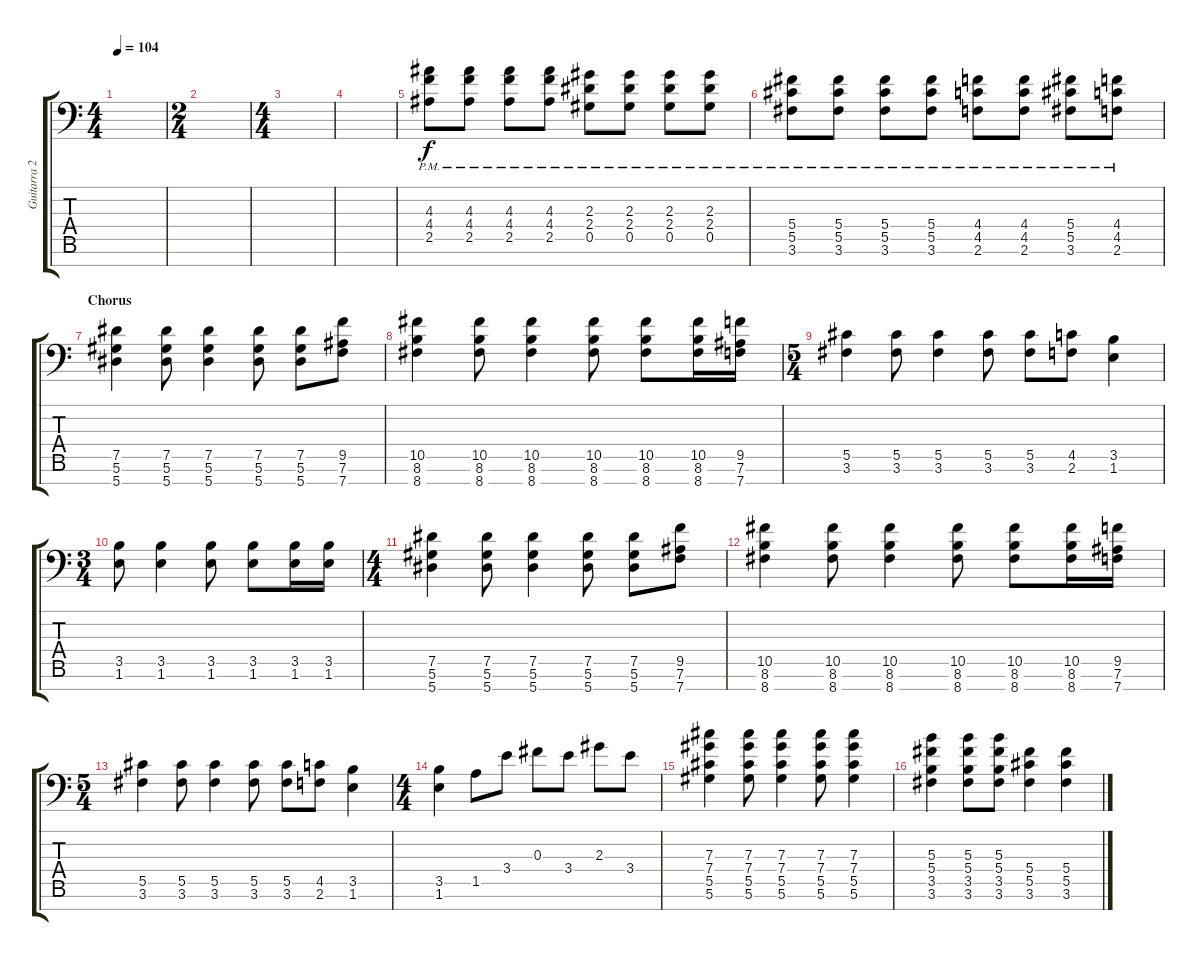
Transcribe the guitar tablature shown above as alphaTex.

\track ("Guitarra 2" "Guitarra 2") {instrument distortionguitar}
\staff {score tabs}
\tuning (Eb4 Bb3 Gb3 Db3 Ab2 Eb2 Bb1) {hide}
\ts (4 4)
\tempo 104
\clef f4
\ks c
|
\ts (2 4)
|
\ts (4 4)
|
|
(4.3{pm} 4.4 2.5).8{instrument distortionguitar} (4.3{pm} 4.4 2.5).8{instrument distortionguitar} (4.3{pm} 4.4 2.5).8{instrument distortionguitar} (4.3{pm} 4.4 2.5).8{instrument distortionguitar} (2.3{pm} 2.4 0.5).8{instrument distortionguitar} (2.3{pm} 2.4 0.5).8{instrument distortionguitar} (2.3{pm} 2.4 0.5).8{instrument distortionguitar} (2.3{pm} 2.4 0.5).8{instrument distortionguitar} |
(5.4 5.5 3.6{pm}).8{instrument distortionguitar} (5.4 5.5 3.6{pm}).8{instrument distortionguitar} (5.4 5.5 3.6{pm}).8{instrument distortionguitar} (5.4 5.5 3.6{pm}).8{instrument distortionguitar} (4.4 4.5 2.6{pm}).8{instrument distortionguitar} (4.4 4.5 2.6{pm}).8{instrument distortionguitar} (5.4 5.5 3.6{pm}).8{instrument distortionguitar} (4.4 4.5 2.6{pm}).8{instrument distortionguitar} |
\section ("" "Chorus")
(7.5 5.6 5.7).4 (7.5 5.6 5.7).8 (7.5 5.6 5.7).4 (7.5 5.6 5.7).8 (7.5 5.6 5.7).8 (9.5 7.6 7.7).8 |
(10.5 8.6 8.7).4 (10.5 8.6 8.7).8 (10.5 8.6 8.7).4 (10.5 8.6 8.7).8 (10.5 8.6 8.7).8 (10.5 8.6 8.7).16 (9.5 7.6 7.7).16 |
\ts (5 4)
(5.5 3.6).4 (5.5 3.6).8 (5.5 3.6).4 (5.5 3.6).8 (5.5 3.6).8 (4.5 2.6).8 (3.5 1.6).4 |
\ts (3 4)
(3.5 1.6).8 (3.5 1.6).4 (3.5 1.6).8 (3.5 1.6).8 (3.5 1.6).16 (3.5 1.6).16 |
\ts (4 4)
(7.5 5.6 5.7).4 (7.5 5.6 5.7).8 (7.5 5.6 5.7).4 (7.5 5.6 5.7).8 (7.5 5.6 5.7).8 (9.5 7.6 7.7).8 |
(10.5 8.6 8.7).4 (10.5 8.6 8.7).8 (10.5 8.6 8.7).4 (10.5 8.6 8.7).8 (10.5 8.6 8.7).8 (10.5 8.6 8.7).16 (9.5 7.6 7.7).16 |
\ts (5 4)
(5.5 3.6).4 (5.5 3.6).8 (5.5 3.6).4 (5.5 3.6).8 (5.5 3.6).8 (4.5 2.6).8 (3.5 1.6).4 |
\ts (4 4)
(3.5 1.6).4 1.5.8 3.4.8 0.3.8 3.4.8 2.3.8 3.4.8 |
(7.3 7.4 5.5 5.6).4 (7.3 7.4 5.5 5.6).8 (7.3 7.4 5.5 5.6).4 (7.3 7.4 5.5 5.6).8 (7.3 7.4 5.5 5.6).4 |
(5.3 5.4 3.5 3.6).4 (5.3 5.4 3.5 3.6).8 (5.3 5.4 3.5 3.6).8 (5.4 5.5 3.6).4 (5.4 5.5 3.6).4
